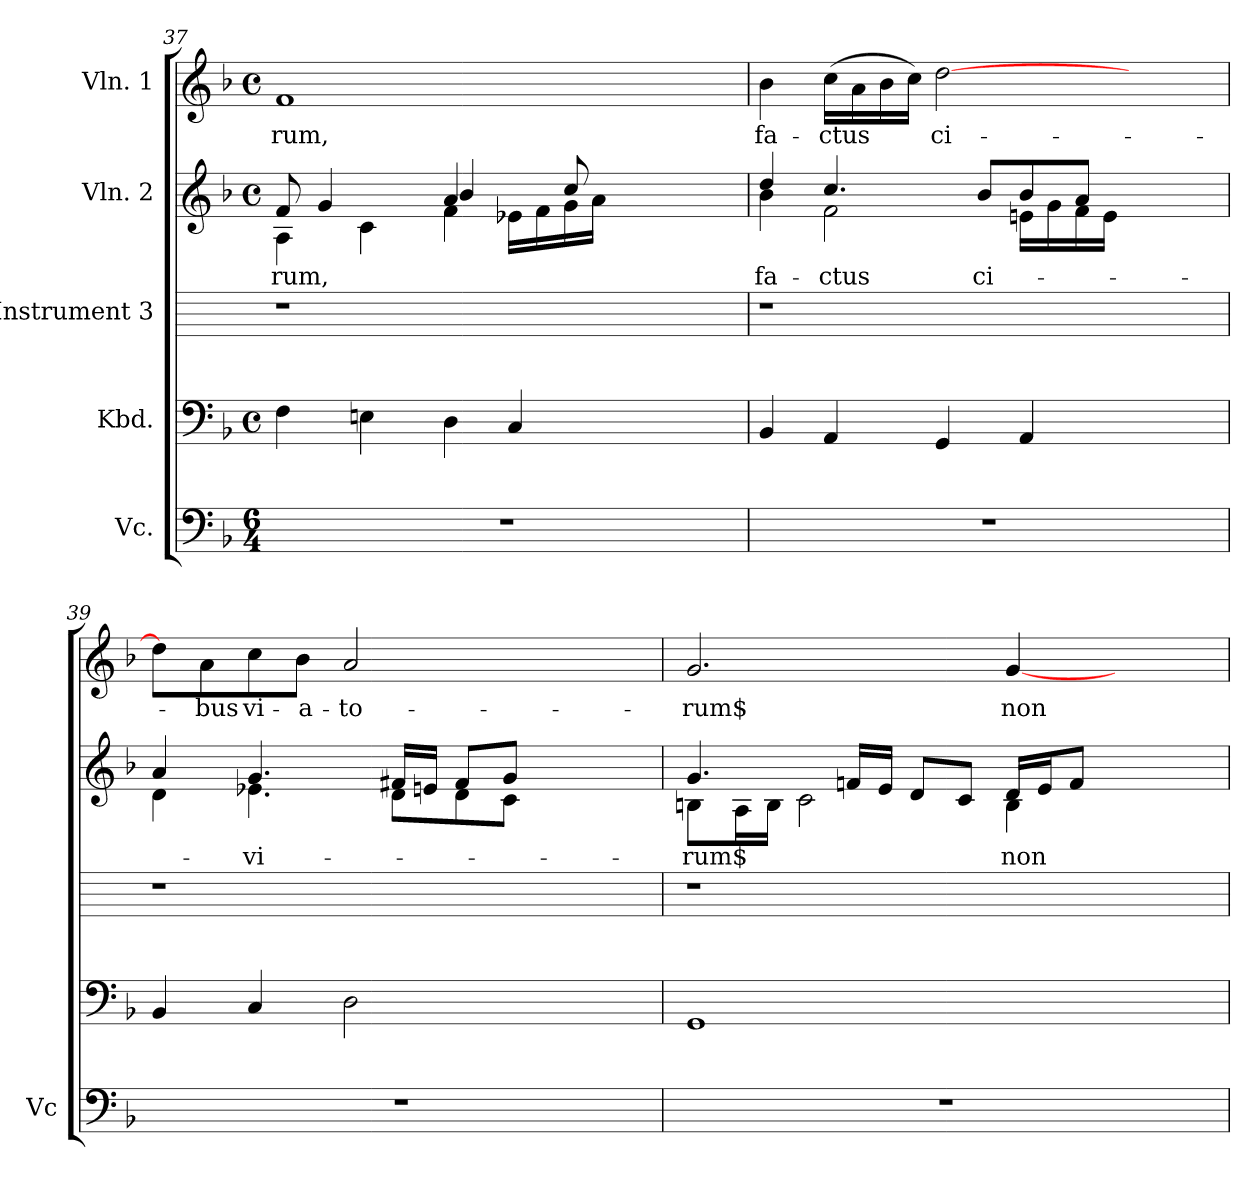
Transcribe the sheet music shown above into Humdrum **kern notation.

**kern	**kern	**kern	**kern	**text	**kern	**text
*part5	*part4	*part3	*part2	*part2	*part1	*part1
*staff5	*staff4	*staff3	*staff2	*staff2	*staff1	*staff1
*I"Vc.	*I"Kbd.	*I"Instrument 3	*I"Vln. 2	*	*I"Vln. 1	*
*I'Vc	*	*	*	*	*	*
*clefF4	*clefF4	*	*clefG2	*	*clefG2	*
*k[b-]	*k[b-]	*	*k[b-]	*	*k[b-]	*
*F:	*F:	*	*F:	*	*F:	*
*M6/4	*M4/4	*	*M4/4	*	*M4/4	*
*	*met(c)	*	*met(c)	*	*met(c)	*
=37	=37	=37	=37	=37	=37	=37
!	!	!	!	!LO:LY:a:cj	!	!LO:LY:b:cj
*	*	*	*^	*	*	*
*	*	*	*	*^	*	*	*
1.r	4F\	1r	8f/	4A\	2ryy	-rum,	1f	-rum,
.	.	.	4g/	.	.	.	.	.
.	4En\	.	.	4c\	.	.	.	.
.	.	.	8ryy	.	.	.	.	.
.	4D\	.	4a/	4f\	4b-/	.	.	.
.	4C/	.	8ryy	16e-X\L	2ryy	.	.	.
.	.	.	.	16f\	.	.	.	.
.	.	.	8cc/	16g\	.	.	.	.
.	.	.	.	16a\J	.	.	.	.
.	2ryy	2ryy	2ryy	2ryy	.	.	2ryy	.
.	.	.	.	.	4ryy	.	.	.
=38	=38	=38	=38	=38	=38	=38	=38	=38
!	!	!	!	!	!	!LO:LY:a:cj	!	!LO:LY:b:cj
*	*	*	*	*v	*v	*	*	*
1.r	4BB-/	1r	4dd/	4b-\	fa-	4b-\	fa-
!	!	!	!	!	!LO:LY:a	!	!LO:LY:b
.	4AA/	.	4.cc/	2f\	-ctus	(>16cc\L	-ctus
.	.	.	.	.	.	16a\	.
.	.	.	.	.	.	16b-\	.
.	.	.	.	.	.	16cc\J)	.
!	!	!	!	!	!	!	!LO:LY:b:cj
.	4GG/	.	.	.	.	[<2dd\	ci-
!	!	!	!	!	!LO:LY:a:cj	!	!
.	.	.	8b-/L	.	ci-	.	.
.	4AA/	.	8b-/	16en\L	.	.	.
.	.	.	.	16g\	.	.	.
.	.	.	8a/J	16f\	.	.	.
.	.	.	.	16e\J	.	.	.
.	2ryy	2ryy	2ryy	2ryy	.	2ryy	.
!!LO:LB:g=z
=39	=39	=39	=39	=39	=39	=39	=39
1.r	4BB-/	1r	4a/	4d\	.	8dd\L]	.
!	!	!	!	!	!	!	!LO:LY:b:cj
.	.	.	.	.	.	8a\	-bus
!	!	!	!	!	!LO:LY:a:cj	!	!LO:LY:b:cj
.	4C/	.	4.g/	4.e-X\	-vi-	8cc\	vi-
!	!	!	!	!	!	!	!LO:LY:b:cj
.	.	.	.	.	.	8b-\J	-a-
!	!	!	!	!	!	!	!LO:LY:b:cj
.	2D\	.	.	.	.	2a/	-to-
.	.	.	16f#X/L	8d\L	.	.	.
.	.	.	16en/J	.	.	.	.
.	.	.	8f#/L	8d\	.	.	.
.	.	.	8g/J	8c\J	.	.	.
.	2ryy	2ryy	2ryy	2ryy	.	2ryy	.
=40	=40	=40	=40	=40	=40	=40	=40
!	!	!	!	!	!LO:LY:a:cj	!	!LO:LY:b:cj
1.r	1GG	1r	4.g/	8Bn\L	-rum$	2.g/	-rum$
.	.	.	.	16A\	.	.	.
.	.	.	.	16B\J	.	.	.
.	.	.	.	2c\	.	.	.
.	.	.	16fn/L	.	.	.	.
.	.	.	16e/J	.	.	.	.
.	.	.	8d/L	.	.	.	.
.	.	.	8c/J	.	.	.	.
!	!	!	!	!	!LO:LY:a	!	!LO:LY:b
.	.	.	16d/L	4B\	non	[<4g/	non
.	.	.	16e/	.	.	.	.
.	.	.	8f/J	.	.	.	.
.	2ryy	2ryy	2ryy	2ryy	.	2ryy	.
*	*	*	*v	*v	*	*	*
=	=	=	=	=	=	=
*-	*-	*-	*-	*-	*-	*-
